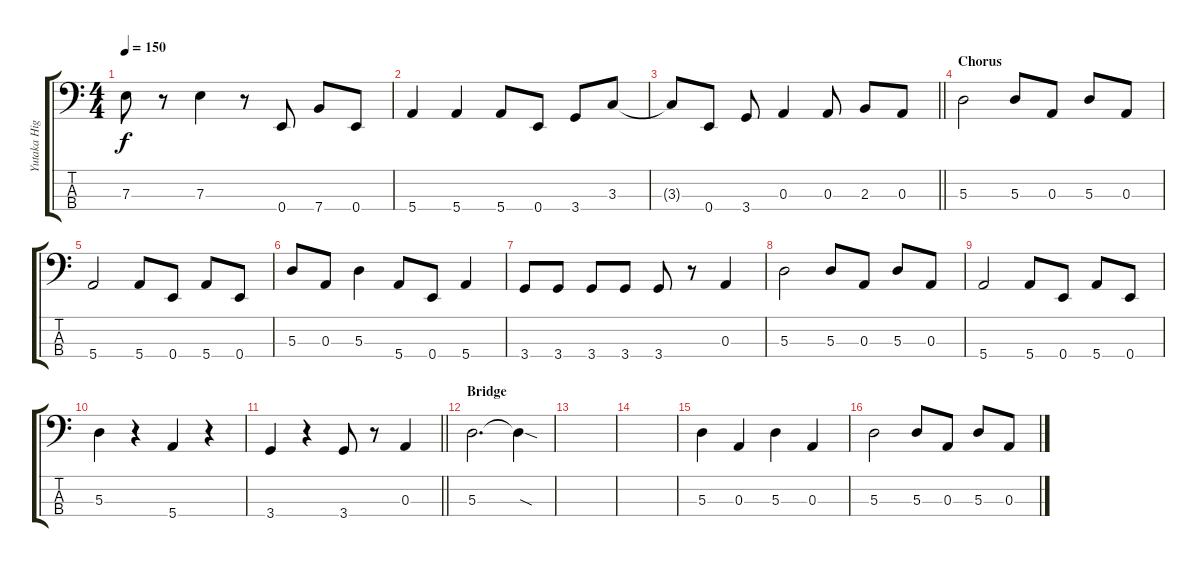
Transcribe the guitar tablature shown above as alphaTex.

\track ("Yutaka Higuchi" "Yutaka Hig") {instrument electricbasspick}
\staff {score tabs}
\tuning (G2 D2 A1 E1) {hide}
\ts (4 4)
\tempo 150
\clef f4
\ks c
7.3.8{dy f} r.8 7.3.4 r.8 0.4.8 7.4.8 0.4.8 |
5.4.4 5.4.4 5.4.8 0.4.8 3.4.8 3.3.8 |
\barLineRight lightlight
3.3{t}.8 0.4.8 3.4.8 0.3.4 0.3.8 2.3.8 0.3.8 |
\section ("" "Chorus")
5.3.2 5.3.8 0.3.8 5.3.8 0.3.8 |
5.4.2 5.4.8 0.4.8 5.4.8 0.4.8 |
5.3.8 0.3.8 5.3.4 5.4.8 0.4.8 5.4.4 |
3.4.8 3.4.8 3.4.8 3.4.8 3.4.8 r.8 0.3.4 |
5.3.2 5.3.8 0.3.8 5.3.8 0.3.8 |
5.4.2 5.4.8 0.4.8 5.4.8 0.4.8 |
5.3.4 r.4 5.4.4 r.4 |
\barLineRight lightlight
3.4.4 r.4 3.4.8 r.8 0.3.4 |
\section ("" "Bridge")
5.3.2{d} 5.3{sod t}.4 |
|
|
5.3.4 0.3.4 5.3.4 0.3.4 |
5.3.2 5.3.8 0.3.8 5.3.8 0.3.8
